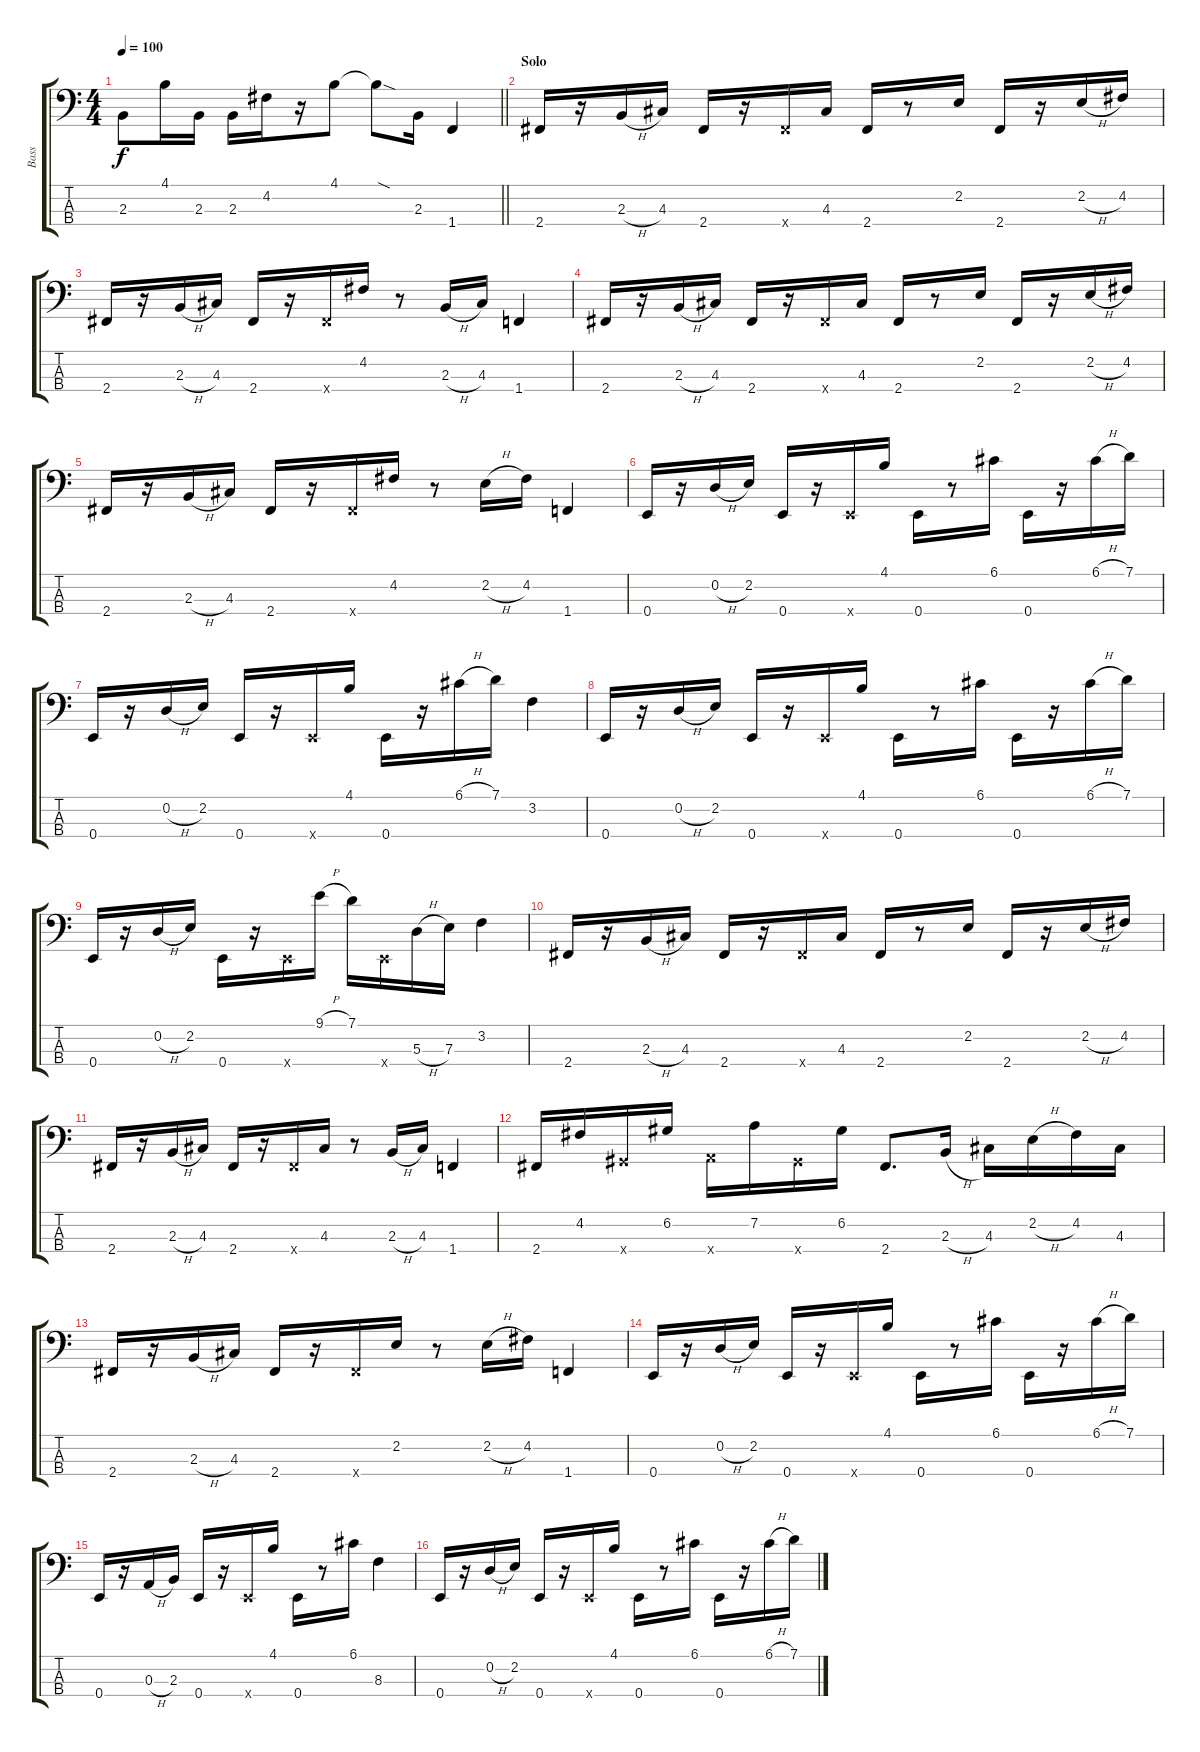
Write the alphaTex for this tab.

\track ("Bass" "Bass") {instrument slapbass1}
\staff {score tabs}
\tuning (G2 D2 A1 E1) {hide}
\ts (4 4)
\tempo 100
\clef f4
\barLineRight lightlight
\ks c
2.3.8{dy f} 4.1.16 2.3.16 2.3.16 4.2.16 r.16 4.1.8 4.1{sod t}.8 2.3.16 1.4.4 |
\section ("" "Solo")
2.4.16 r.16 2.3{h}.16 4.3.16 2.4.16 r.16 2.4{x}.16 4.3.16 2.4.16 r.8 2.2.16 2.4.16 r.16 2.2{h}.16 4.2.16 |
2.4.16 r.16 2.3{h}.16 4.3.16 2.4.16 r.16 2.4{x}.16 4.2.16 r.8 2.3{h}.16 4.3.16 1.4.4 |
2.4.16 r.16 2.3{h}.16 4.3.16 2.4.16 r.16 2.4{x}.16 4.3.16 2.4.16 r.8 2.2.16 2.4.16 r.16 2.2{h}.16 4.2.16 |
2.4.16 r.16 2.3{h}.16 4.3.16 2.4.16 r.16 2.4{x}.16 4.2.16 r.8 2.2{h}.16 4.2.16 1.4.4 |
0.4.16 r.16 0.2{h}.16 2.2.16 0.4.16 r.16 0.4{x}.16 4.1.16 0.4.16 r.8 6.1.16 0.4.16 r.16 6.1{h}.16 7.1.16 |
0.4.16 r.16 0.2{h}.16 2.2.16 0.4.16 r.16 0.4{x}.16 4.1.16 0.4.16 r.16 6.1{h}.16 7.1.16 3.2.4 |
0.4.16 r.16 0.2{h}.16 2.2.16 0.4.16 r.16 0.4{x}.16 4.1.16 0.4.16 r.8 6.1.16 0.4.16 r.16 6.1{h}.16 7.1.16 |
0.4.16 r.16 0.2{h}.16 2.2.16 0.4.16 r.16 0.4{x}.16 9.1{h}.16 7.1.16 0.4{x}.16 5.3{h}.16 7.3.16 3.2.4 |
2.4.16 r.16 2.3{h}.16 4.3.16 2.4.16 r.16 2.4{x}.16 4.3.16 2.4.16 r.8 2.2.16 2.4.16 r.16 2.2{h}.16 4.2.16 |
2.4.16 r.16 2.3{h}.16 4.3.16 2.4.16 r.16 2.4{x}.16 4.3.16 r.8 2.3{h}.16 4.3.16 1.4.4 |
2.4.16 4.2.16 4.4{x}.16 6.2.16 5.4{x}.16 7.2.16 4.4{x}.16 6.2.16 2.4.8{d} 2.3{h}.16 4.3.16 2.2{h}.16 4.2.16 4.3.16 |
2.4.16 r.16 2.3{h}.16 4.3.16 2.4.16 r.16 2.4{x}.16 2.2.16 r.8 2.2{h}.16 4.2.16 1.4.4 |
0.4.16 r.16 0.2{h}.16 2.2.16 0.4.16 r.16 0.4{x}.16 4.1.16 0.4.16 r.8 6.1.16 0.4.16 r.16 6.1{h}.16 7.1.16 |
0.4.16 r.16 0.3{h}.16 2.3.16 0.4.16 r.16 0.4{x}.16 4.1.16 0.4.16 r.8 6.1.16 8.3.4 |
0.4.16 r.16 0.2{h}.16 2.2.16 0.4.16 r.16 0.4{x}.16 4.1.16 0.4.16 r.8 6.1.16 0.4.16 r.16 6.1{h}.16 7.1.16
